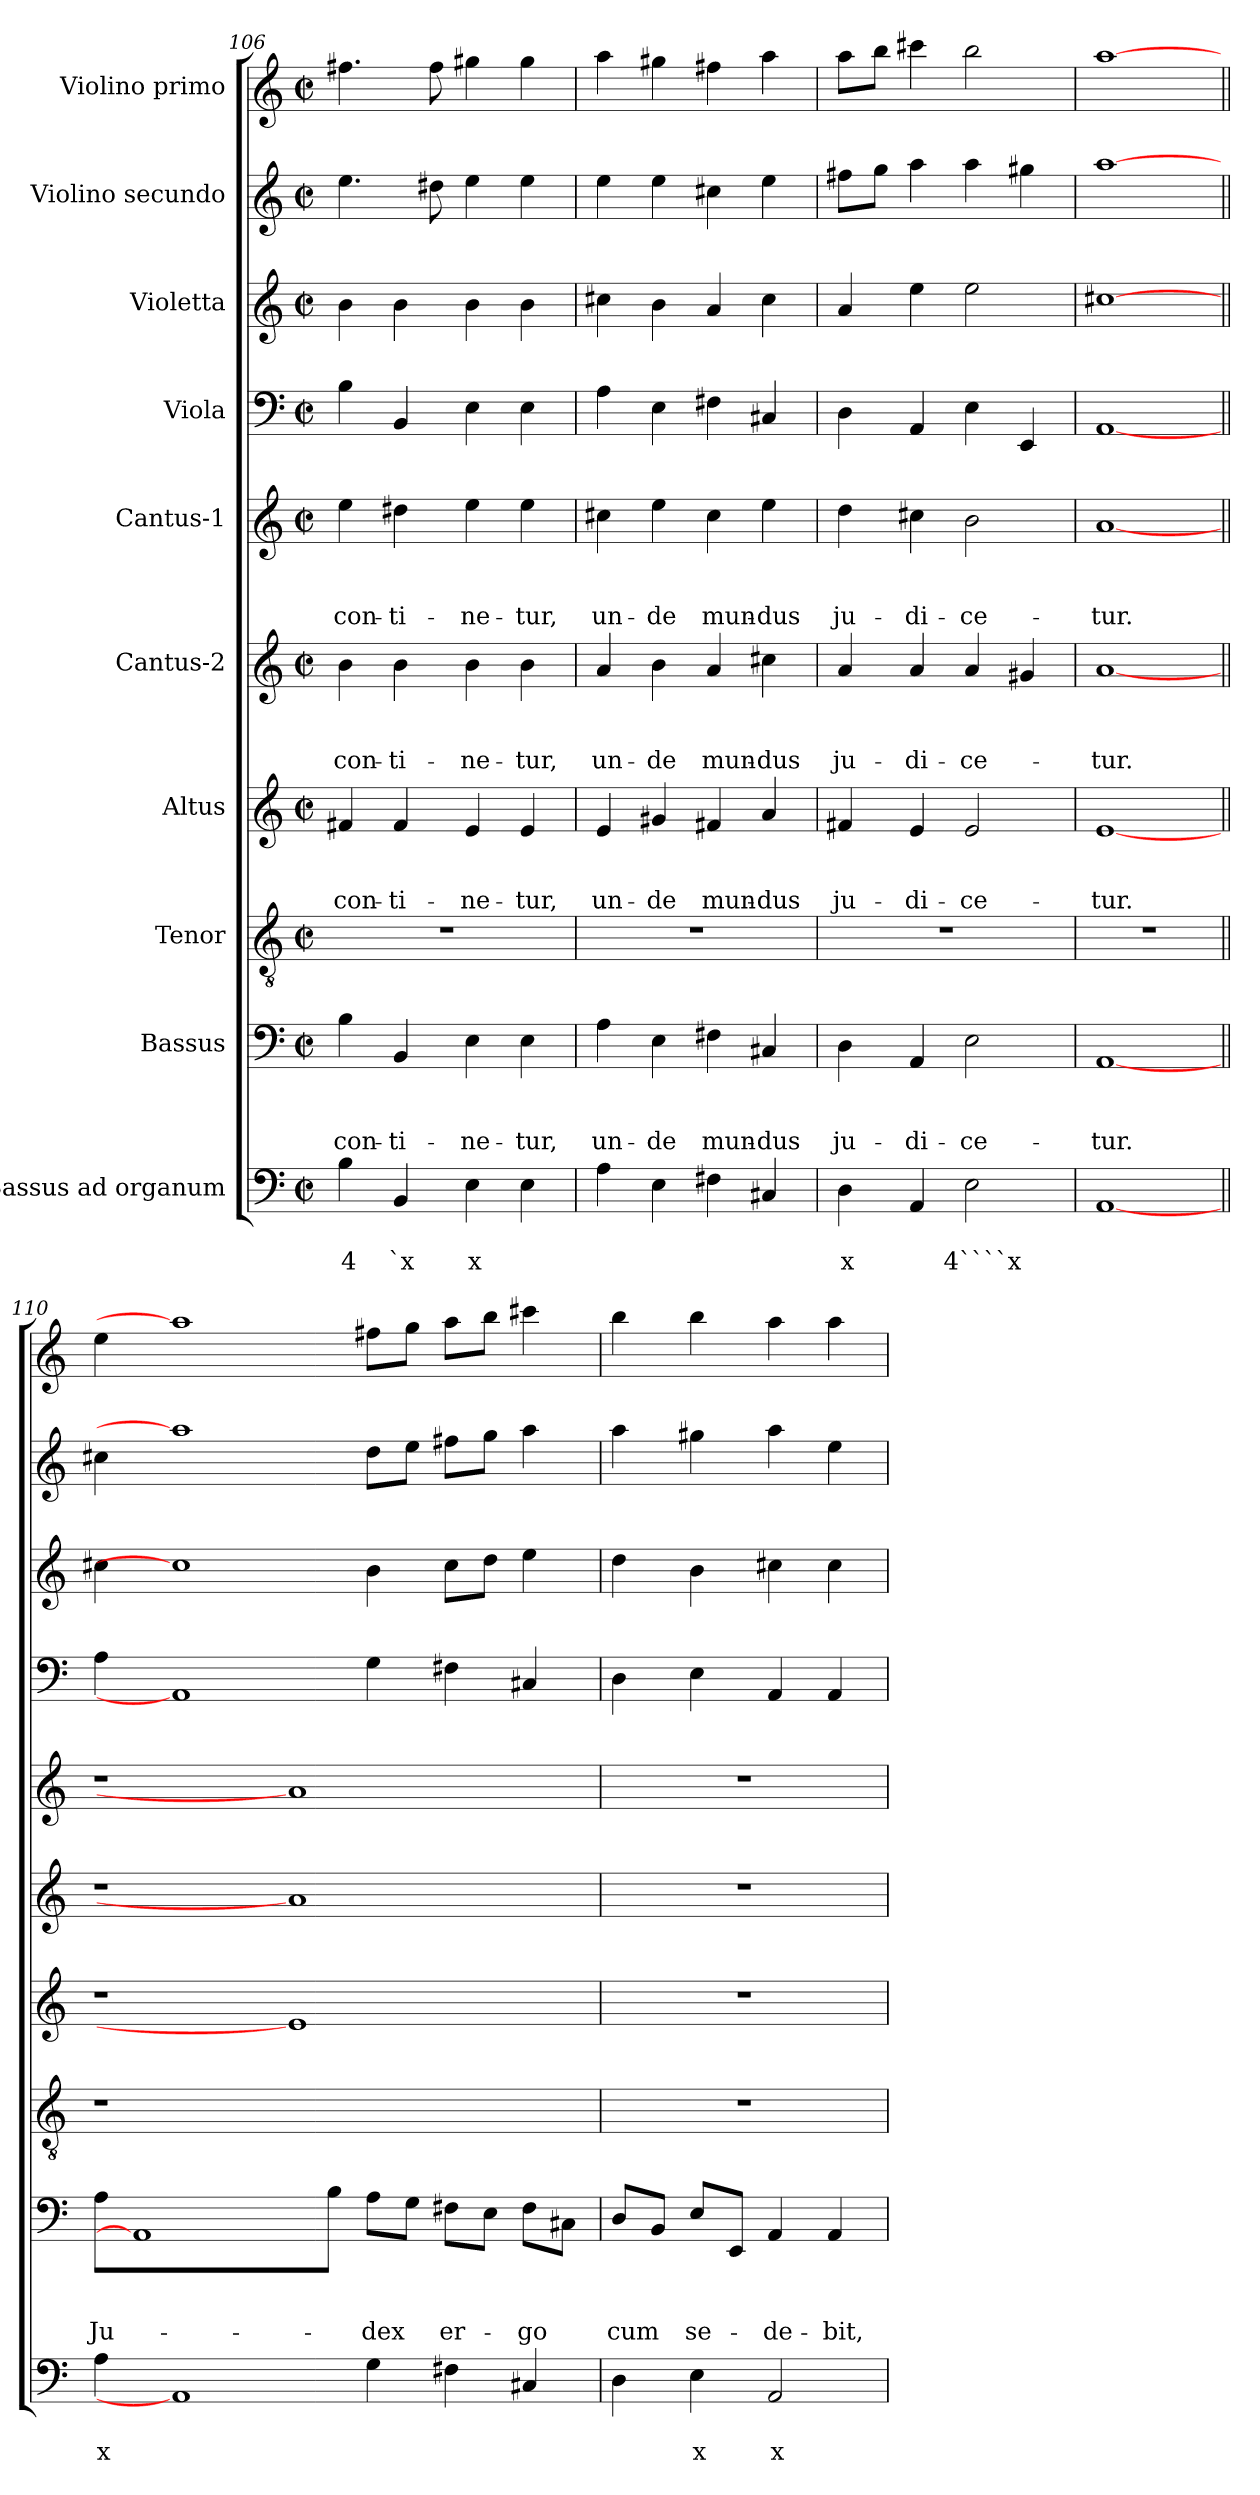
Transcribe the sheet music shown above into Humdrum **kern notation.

**kern	**text	**text	**kern	**text	**text	**text	**kern	**kern	**text	**text	**text	**kern	**text	**text	**text	**kern	**text	**text	**text	**kern	**kern	**kern	**kern
*part10	*part10	*part10	*part9	*part9	*part9	*part9	*part8	*part7	*part7	*part7	*part7	*part6	*part6	*part6	*part6	*part5	*part5	*part5	*part5	*part4	*part3	*part2	*part1
*staff10	*staff10	*staff10	*staff9	*staff9	*staff9	*staff9	*staff8	*staff7	*staff7	*staff7	*staff7	*staff6	*staff6	*staff6	*staff6	*staff5	*staff5	*staff5	*staff5	*staff4	*staff3	*staff2	*staff1
*I"Bassus ad  organum	*	*	*I"Bassus	*	*	*	*I"Tenor	*I"Altus	*	*	*	*I"Cantus-2	*	*	*	*I"Cantus-1	*	*	*	*I"Viola	*I"Violetta	*I"Violino secundo	*I"Violino primo
*clefF4	*	*	*clefF4	*	*	*	*clefGv2	*clefG2	*	*	*	*clefG2	*	*	*	*clefG2	*	*	*	*clefF4	*clefG2	*clefG2	*clefG2
*k[]	*	*	*k[]	*	*	*	*k[]	*k[]	*	*	*	*k[]	*	*	*	*k[]	*	*	*	*k[]	*k[]	*k[]	*k[]
*C:	*	*	*C:	*	*	*	*C:	*C:	*	*	*	*C:	*	*	*	*C:	*	*	*	*C:	*C:	*C:	*C:
*M2/2	*	*	*M2/2	*	*	*	*M2/2	*M2/2	*	*	*	*M2/2	*	*	*	*M2/2	*	*	*	*M2/2	*M2/2	*M2/2	*M2/2
*met(c|)	*	*	*met(c|)	*	*	*	*met(c|)	*met(c|)	*	*	*	*met(c|)	*	*	*	*met(c|)	*	*	*	*met(c|)	*met(c|)	*met(c|)	*met(c|)
=106	=106	=106	=106	=106	=106	=106	=106	=106	=106	=106	=106	=106	=106	=106	=106	=106	=106	=106	=106	=106	=106	=106	=106
!	!	!LO:LY:b	!	!	!	!LO:LY:b	!	!	!	!	!LO:LY:b	!	!	!	!LO:LY:b	!	!	!	!LO:LY:b	!	!	!	!
4B\	.	4	4B\	.	.	con-	1r	4f#X/	.	.	con-	4b\	.	.	con-	4ee\	.	.	con-	4B\	4b\	4.ee\	4.ff#X\
!	!	!LO:LY:b	!	!	!	!LO:LY:b	!	!	!	!	!LO:LY:b	!	!	!	!LO:LY:b	!	!	!	!LO:LY:b	!	!	!	!
4BB/	.	`x	4BB/	.	.	-ti-	.	4f#/	.	.	-ti-	4b\	.	.	-ti-	4dd#X\	.	.	-ti-	4BB/	4b\	.	.
.	.	.	.	.	.	.	.	.	.	.	.	.	.	.	.	.	.	.	.	.	.	8dd#X\	8ff#\
!	!	!LO:LY:b	!	!	!	!LO:LY:b	!	!	!	!	!LO:LY:b	!	!	!	!LO:LY:b	!	!	!	!LO:LY:b	!	!	!	!
4E\	.	x	4E\	.	.	-ne-	.	4e/	.	.	-ne-	4b\	.	.	-ne-	4ee\	.	.	-ne-	4E\	4b\	4ee\	4gg#X\
!	!	!	!	!	!	!LO:LY:b	!	!	!	!	!LO:LY:b	!	!	!	!LO:LY:b	!	!	!	!LO:LY:b	!	!	!	!
4E\	.	.	4E\	.	.	-tur,	.	4e/	.	.	-tur,	4b\	.	.	-tur,	4ee\	.	.	-tur,	4E\	4b\	4ee\	4gg#\
=107	=107	=107	=107	=107	=107	=107	=107	=107	=107	=107	=107	=107	=107	=107	=107	=107	=107	=107	=107	=107	=107	=107	=107
!	!	!	!	!	!	!LO:LY:b	!	!	!	!	!LO:LY:b	!	!	!	!LO:LY:b	!	!	!	!LO:LY:b	!	!	!	!
4A\	.	.	4A\	.	.	un-	1r	4e/	.	.	un-	4a/	.	.	un-	4cc#X\	.	.	un-	4A\	4cc#X\	4ee\	4aa\
!	!	!	!	!	!	!LO:LY:b	!	!	!	!	!LO:LY:b	!	!	!	!LO:LY:b	!	!	!	!LO:LY:b	!	!	!	!
4E\	.	.	4E\	.	.	-de	.	4g#X/	.	.	-de	4b\	.	.	-de	4ee\	.	.	-de	4E\	4b\	4ee\	4gg#X\
!	!	!	!	!	!	!LO:LY:b	!	!	!	!	!LO:LY:b	!	!	!	!LO:LY:b	!	!	!	!LO:LY:b	!	!	!	!
4F#X\	.	.	4F#X\	.	.	mun-	.	4f#X/	.	.	mun-	4a/	.	.	mun-	4cc#\	.	.	mun-	4F#X\	4a/	4cc#X\	4ff#X\
!	!	!	!	!	!	!LO:LY:b	!	!	!	!	!LO:LY:b	!	!	!	!LO:LY:b	!	!	!	!LO:LY:b	!	!	!	!
4C#X/	.	.	4C#X/	.	.	-dus	.	4a/	.	.	-dus	4cc#X\	.	.	-dus	4ee\	.	.	-dus	4C#X/	4cc#\	4ee\	4aa\
=108	=108	=108	=108	=108	=108	=108	=108	=108	=108	=108	=108	=108	=108	=108	=108	=108	=108	=108	=108	=108	=108	=108	=108
!	!	!LO:LY:b	!	!	!	!LO:LY:b	!	!	!	!	!LO:LY:b	!	!	!	!LO:LY:b	!	!	!	!LO:LY:b	!	!	!	!
4D\	.	x	4D\	.	.	ju-	1r	4f#X/	.	.	ju-	4a/	.	.	ju-	4dd\	.	.	ju-	4D\	4a/	8ff#X\L	8aa\L
.	.	.	.	.	.	.	.	.	.	.	.	.	.	.	.	.	.	.	.	.	.	8gg\J	8bb\J
!	!	!	!	!	!	!LO:LY:b	!	!	!	!	!LO:LY:b	!	!	!	!LO:LY:b	!	!	!	!LO:LY:b	!	!	!	!
4AA/	.	.	4AA/	.	.	-di-	.	4e/	.	.	-di-	4a/	.	.	-di-	4cc#X\	.	.	-di-	4AA/	4ee\	4aa\	4ccc#X\
!	!	!LO:LY:b	!	!	!	!LO:LY:b	!	!	!	!	!LO:LY:b	!	!	!	!LO:LY:b	!	!	!	!LO:LY:b	!	!	!	!
2E\	.	4````x	2E\	.	.	-ce-	.	2e/	.	.	-ce-	4a/	.	.	-ce-	2b\	.	.	-ce-	4E\	2ee\	4aa\	2bb\
.	.	.	.	.	.	.	.	.	.	.	.	4g#X/	.	.	.	.	.	.	.	4EE/	.	4gg#X\	.
=109	=109	=109	=109	=109	=109	=109	=109	=109	=109	=109	=109	=109	=109	=109	=109	=109	=109	=109	=109	=109	=109	=109	=109
!	!	!	!	!	!	!LO:LY:b	!	!	!	!	!LO:LY:b	!	!	!	!LO:LY:b	!	!	!	!LO:LY:b	!	!	!	!
[1AA	.	.	[1AA	.	.	-tur.	1r	[1e	.	.	-tur.	[1a	.	.	-tur.	[1a	.	.	-tur.	[1AA	[1cc#X	[1aa	[1aa
!!LO:LB:g=z
=110||	=110||	=110||	=110||	=110||	=110||	=110||	=110||	=110||	=110||	=110||	=110||	=110||	=110||	=110||	=110||	=110||	=110||	=110||	=110||	=110||	=110||	=110||	=110||
!	!	!LO:LY:b	!	!	!	!LO:LY:b	!	!	!	!	!	!	!	!	!	!	!	!	!	!	!	!	!
4A\	.	x	8A\L	.	.	Ju-	1r	1r	.	.	.	1r	.	.	.	1r	.	.	.	4A\	4cc#X\	4cc#X\	4ee\
.	.	.	1AA]	.	.	.	.	.	.	.	.	.	.	.	.	.	.	.	.	.	.	.	.
1AA]	.	.	.	.	.	.	.	.	.	.	.	.	.	.	.	.	.	.	.	1AA]	1cc#]	1aa]	1aa]
.	.	.	.	.	.	.	1ryy	1e]	.	.	.	1a]	.	.	.	1a]	.	.	.	.	.	.	.
.	.	.	8B\J	.	.	.	.	.	.	.	.	.	.	.	.	.	.	.	.	.	.	.	.
!	!	!	!	!	!	!LO:LY:b	!	!	!	!	!	!	!	!	!	!	!	!	!	!	!	!	!
4G\	.	.	8A\L	.	.	-dex	.	.	.	.	.	.	.	.	.	.	.	.	.	4G\	4b\	8dd\L	8ff#X\L
.	.	.	8G\J	.	.	.	.	.	.	.	.	.	.	.	.	.	.	.	.	.	.	8ee\J	8gg\J
!	!	!	!	!	!	!LO:LY:b	!	!	!	!	!	!	!	!	!	!	!	!	!	!	!	!	!
4F#X\	.	.	8F#X\L	.	.	er-	.	.	.	.	.	.	.	.	.	.	.	.	.	4F#X\	8cc#\L	8ff#X\L	8aa\L
.	.	.	8E\J	.	.	.	.	.	.	.	.	.	.	.	.	.	.	.	.	.	8dd\J	8gg\J	8bb\J
!	!	!	!	!	!	!LO:LY:b	!	!	!	!	!	!	!	!	!	!	!	!	!	!	!	!	!
4C#X/	.	.	8F#\L	.	.	-go	.	.	.	.	.	.	.	.	.	.	.	.	.	4C#X/	4ee\	4aa\	4ccc#X\
.	.	.	8C#X\J	.	.	.	.	.	.	.	.	.	.	.	.	.	.	.	.	.	.	.	.
=111	=111	=111	=111	=111	=111	=111	=111	=111	=111	=111	=111	=111	=111	=111	=111	=111	=111	=111	=111	=111	=111	=111	=111
!	!	!	!	!	!	!LO:LY:b	!	!	!	!	!	!	!	!	!	!	!	!	!	!	!	!	!
4D\	.	.	8D/L	.	.	cum	1r	1r	.	.	.	1r	.	.	.	1r	.	.	.	4D\	4dd\	4aa\	4bb\
.	.	.	8BB/J	.	.	.	.	.	.	.	.	.	.	.	.	.	.	.	.	.	.	.	.
!	!	!LO:LY:b	!	!	!	!LO:LY:b	!	!	!	!	!	!	!	!	!	!	!	!	!	!	!	!	!
4E\	.	x	8E/L	.	.	se-	.	.	.	.	.	.	.	.	.	.	.	.	.	4E\	4b\	4gg#X\	4bb\
.	.	.	8EE/J	.	.	.	.	.	.	.	.	.	.	.	.	.	.	.	.	.	.	.	.
!	!	!LO:LY:b	!	!	!	!LO:LY:b	!	!	!	!	!	!	!	!	!	!	!	!	!	!	!	!	!
2AA/	.	x	4AA/	.	.	-de-	.	.	.	.	.	.	.	.	.	.	.	.	.	4AA/	4cc#X\	4aa\	4aa\
!	!	!	!	!	!	!LO:LY:b	!	!	!	!	!	!	!	!	!	!	!	!	!	!	!	!	!
.	.	.	4AA/	.	.	-bit,	.	.	.	.	.	.	.	.	.	.	.	.	.	4AA/	4cc#\	4ee\	4aa\
=	=	=	=	=	=	=	=	=	=	=	=	=	=	=	=	=	=	=	=	=	=	=	=
*-	*-	*-	*-	*-	*-	*-	*-	*-	*-	*-	*-	*-	*-	*-	*-	*-	*-	*-	*-	*-	*-	*-	*-
